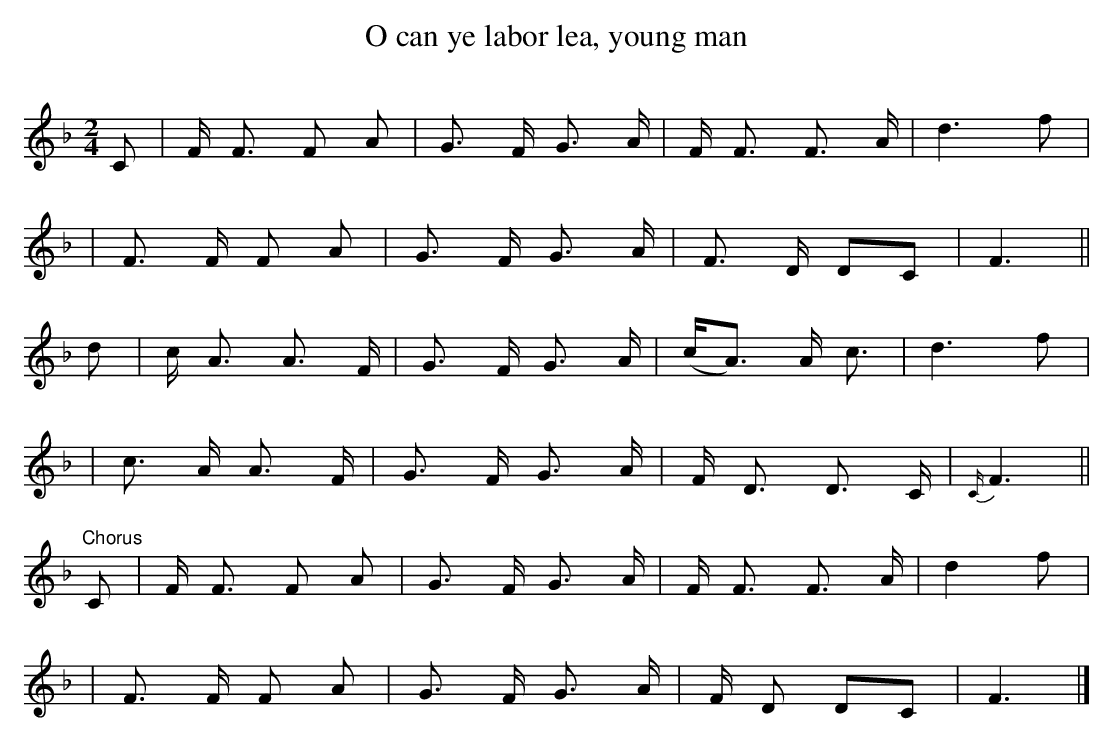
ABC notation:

X:1
T:O can ye labor lea, young man
Q:120
L:1/8
M:2/4
K:F
C | F/ F3/2 F A | G3/2 F/ G3/2 A/ | F/ F3/2 F3/2 A/ | d3f |
| F3/2 F/ F A | G3/2 F/ G3/2 A/ | F3/2 D/ DC | F3 ||
d | c/ A3/2 A3/2 F/ | G3/2 F/ G3/2 A/ | (c/A3/2) A/ c3/2 | d3f |
| c3/2 A/ A3/2 F/ | G3/2 F/ G3/2 A/ | F/ D3/2 D3/2 C/ | {C/}F3 ||
"Chorus"C | F/ F3/2 F A | G3/2 F/ G3/2 A/ | F/ F3/2 F3/2  A/ | d2 f |
| F3/2 F/ F A | G3/2 F/ G3/2 A/ | F/ D DC | F3 |]
